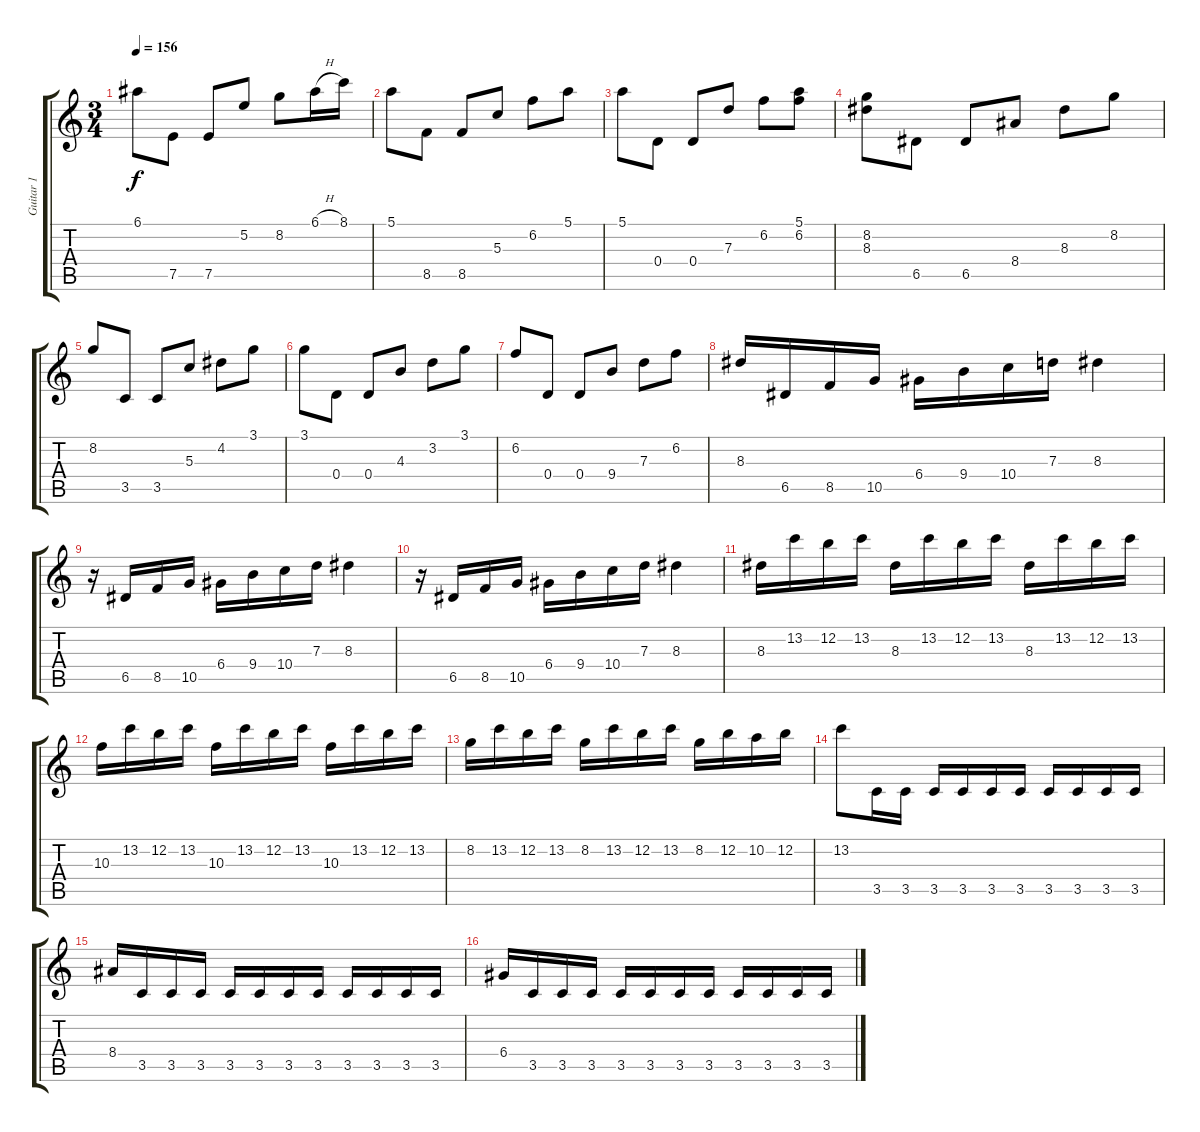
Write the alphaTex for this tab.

\track ("Guitar 1" "Guitar 1") {instrument distortionguitar}
\staff {score tabs}
\tuning (E4 B3 G3 D3 A2 E2) {hide}
\ts (3 4)
\tempo 156
\clef g2
\ks c
6.1.8{dy f} 7.5.8 7.5.8 5.2.8 8.2.8 6.1{h}.16 8.1.16 |
5.1.8 8.5.8 8.5.8 5.3.8 6.2.8 5.1.8 |
5.1.8 0.4.8 0.4.8 7.3.8 6.2.8 (5.1 6.2).8 |
(8.2 8.3).8 6.5.8 6.5.8 8.4.8 8.3.8 8.2.8 |
8.2.8 3.5.8 3.5.8 5.3.8 4.2.8 3.1.8 |
3.1.8 0.4.8 0.4.8 4.3.8 3.2.8 3.1.8 |
6.2.8 0.4.8 0.4.8 9.4.8 7.3.8 6.2.8 |
8.3.16 6.5.16 8.5.16 10.5.16 6.4.16 9.4.16 10.4.16 7.3.16 8.3.4 |
r.16 6.5.16 8.5.16 10.5.16 6.4.16 9.4.16 10.4.16 7.3.16 8.3.4 |
r.16 6.5.16 8.5.16 10.5.16 6.4.16 9.4.16 10.4.16 7.3.16 8.3.4 |
8.3.16 13.2.16 12.2.16 13.2.16 8.3.16 13.2.16 12.2.16 13.2.16 8.3.16 13.2.16 12.2.16 13.2.16 |
10.3.16 13.2.16 12.2.16 13.2.16 10.3.16 13.2.16 12.2.16 13.2.16 10.3.16 13.2.16 12.2.16 13.2.16 |
8.2.16 13.2.16 12.2.16 13.2.16 8.2.16 13.2.16 12.2.16 13.2.16 8.2.16 12.2.16 10.2.16 12.2.16 |
13.2.8 3.5.16 3.5.16 3.5.16 3.5.16 3.5.16 3.5.16 3.5.16 3.5.16 3.5.16 3.5.16 |
8.4.16 3.5.16 3.5.16 3.5.16 3.5.16 3.5.16 3.5.16 3.5.16 3.5.16 3.5.16 3.5.16 3.5.16 |
6.4.16 3.5.16 3.5.16 3.5.16 3.5.16 3.5.16 3.5.16 3.5.16 3.5.16 3.5.16 3.5.16 3.5.16
